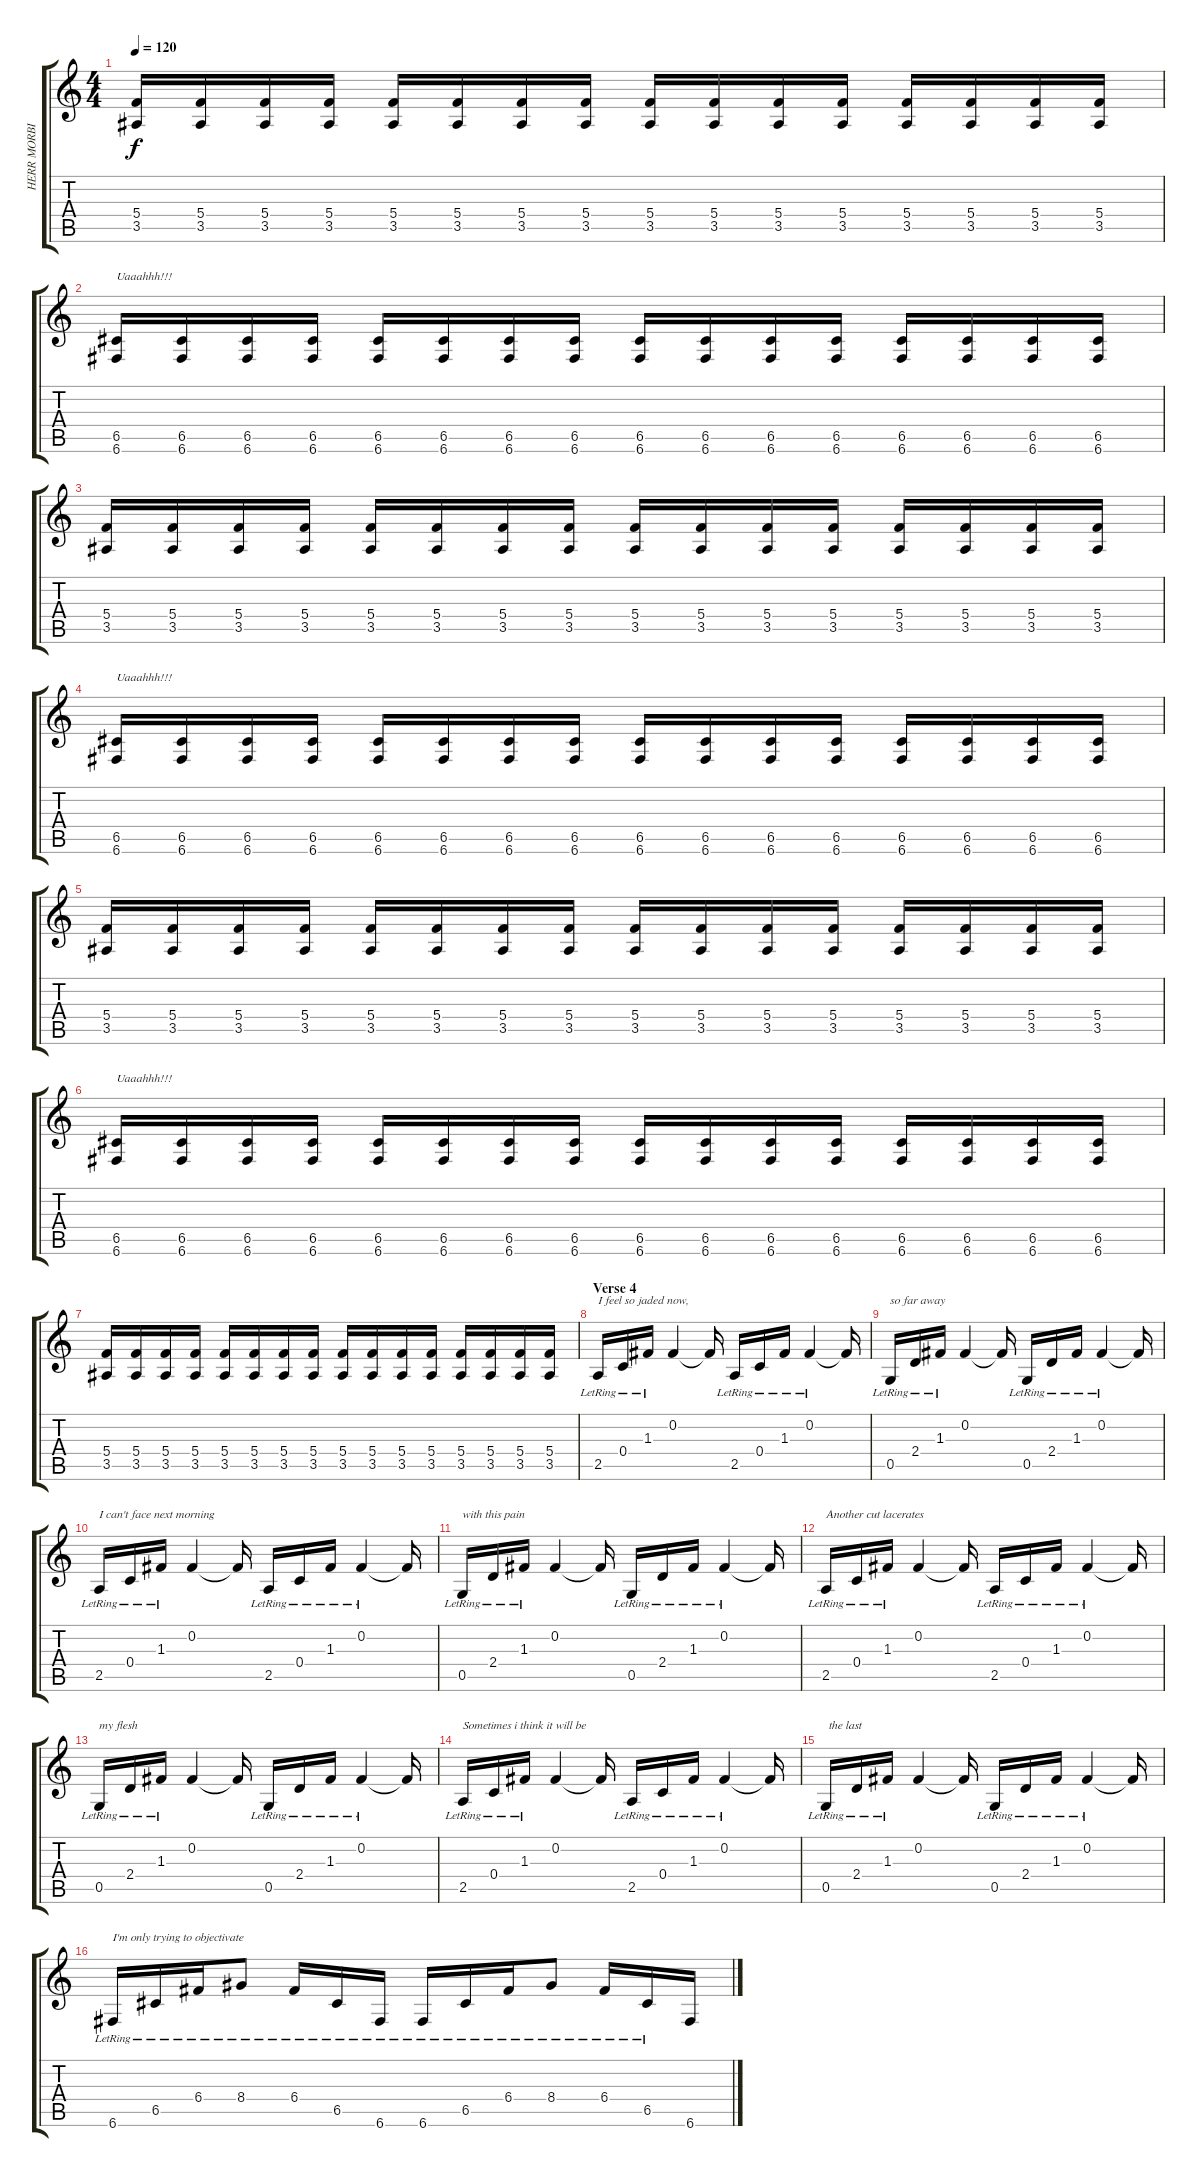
\track ("HERR MORBID" "HERR MORBI") {instrument distortionguitar}
\staff {score tabs}
\tuning (D4 Gb3 F3 C3 G2 C2) {hide}
\ts (4 4)
\tempo 120
\clef g2
\ks c
(5.4 3.5).16{dy f} (5.4 3.5).16 (5.4 3.5).16 (5.4 3.5).16 (5.4 3.5).16 (5.4 3.5).16 (5.4 3.5).16 (5.4 3.5).16 (5.4 3.5).16 (5.4 3.5).16 (5.4 3.5).16 (5.4 3.5).16 (5.4 3.5).16 (5.4 3.5).16 (5.4 3.5).16 (5.4 3.5).16 |
(6.5 6.6).16{txt "Uaaahhh!!!"} (6.5 6.6).16 (6.5 6.6).16 (6.5 6.6).16 (6.5 6.6).16 (6.5 6.6).16 (6.5 6.6).16 (6.5 6.6).16 (6.5 6.6).16 (6.5 6.6).16 (6.5 6.6).16 (6.5 6.6).16 (6.5 6.6).16 (6.5 6.6).16 (6.5 6.6).16 (6.5 6.6).16 |
(5.4 3.5).16 (5.4 3.5).16 (5.4 3.5).16 (5.4 3.5).16 (5.4 3.5).16 (5.4 3.5).16 (5.4 3.5).16 (5.4 3.5).16 (5.4 3.5).16 (5.4 3.5).16 (5.4 3.5).16 (5.4 3.5).16 (5.4 3.5).16 (5.4 3.5).16 (5.4 3.5).16 (5.4 3.5).16 |
(6.5 6.6).16{txt "Uaaahhh!!!"} (6.5 6.6).16 (6.5 6.6).16 (6.5 6.6).16 (6.5 6.6).16 (6.5 6.6).16 (6.5 6.6).16 (6.5 6.6).16 (6.5 6.6).16 (6.5 6.6).16 (6.5 6.6).16 (6.5 6.6).16 (6.5 6.6).16 (6.5 6.6).16 (6.5 6.6).16 (6.5 6.6).16 |
(5.4 3.5).16 (5.4 3.5).16 (5.4 3.5).16 (5.4 3.5).16 (5.4 3.5).16 (5.4 3.5).16 (5.4 3.5).16 (5.4 3.5).16 (5.4 3.5).16 (5.4 3.5).16 (5.4 3.5).16 (5.4 3.5).16 (5.4 3.5).16 (5.4 3.5).16 (5.4 3.5).16 (5.4 3.5).16 |
(6.5 6.6).16{txt "Uaaahhh!!!"} (6.5 6.6).16 (6.5 6.6).16 (6.5 6.6).16 (6.5 6.6).16 (6.5 6.6).16 (6.5 6.6).16 (6.5 6.6).16 (6.5 6.6).16 (6.5 6.6).16 (6.5 6.6).16 (6.5 6.6).16 (6.5 6.6).16 (6.5 6.6).16 (6.5 6.6).16 (6.5 6.6).16 |
(5.4 3.5).16 (5.4 3.5).16 (5.4 3.5).16 (5.4 3.5).16 (5.4 3.5).16 (5.4 3.5).16 (5.4 3.5).16 (5.4 3.5).16 (5.4 3.5).16 (5.4 3.5).16 (5.4 3.5).16 (5.4 3.5).16 (5.4 3.5).16 (5.4 3.5).16 (5.4 3.5).16 (5.4 3.5).16 |
\section ("" "Verse 4")
2.5{lr}.16{txt "I feel so jaded now, " balance 16 instrument distortionguitar} 0.4{lr}.16 1.3{lr}.16 0.2.4 0.2{t}.16 2.5{lr}.16 0.4{lr}.16 1.3{lr}.16 0.2{lr}.4 0.2{t}.16 |
0.5{lr}.16{txt "so far away"} 2.4{lr}.16 1.3{lr}.16 0.2.4 0.2{t}.16 0.5{lr}.16 2.4{lr}.16 1.3{lr}.16 0.2{lr}.4 0.2{t}.16 |
2.5{lr}.16{txt "I can't face next morning "} 0.4{lr}.16 1.3{lr}.16 0.2.4 0.2{t}.16 2.5{lr}.16 0.4{lr}.16 1.3{lr}.16 0.2{lr}.4 0.2{t}.16 |
0.5{lr}.16{txt "with this pain "} 2.4{lr}.16 1.3{lr}.16 0.2.4 0.2{t}.16 0.5{lr}.16 2.4{lr}.16 1.3{lr}.16 0.2{lr}.4 0.2{t}.16 |
2.5{lr}.16{txt "Another cut lacerates "} 0.4{lr}.16 1.3{lr}.16 0.2.4 0.2{t}.16 2.5{lr}.16 0.4{lr}.16 1.3{lr}.16 0.2{lr}.4 0.2{t}.16 |
0.5{lr}.16{txt "my flesh "} 2.4{lr}.16 1.3{lr}.16 0.2.4 0.2{t}.16 0.5{lr}.16 2.4{lr}.16 1.3{lr}.16 0.2{lr}.4 0.2{t}.16 |
2.5{lr}.16{txt "Sometimes i think it will be"} 0.4{lr}.16 1.3{lr}.16 0.2.4 0.2{t}.16 2.5{lr}.16 0.4{lr}.16 1.3{lr}.16 0.2{lr}.4 0.2{t}.16 |
0.5{lr}.16{txt " the last "} 2.4{lr}.16 1.3{lr}.16 0.2.4 0.2{t}.16 0.5{lr}.16 2.4{lr}.16 1.3{lr}.16 0.2{lr}.4 0.2{t}.16 |
6.6{lr}.16{txt "I'm only trying to objectivate"} 6.5{lr}.16 6.4{lr}.16 8.4{lr}.8 6.4{lr}.16 6.5{lr}.16 6.6{lr}.16 6.6{lr}.16 6.5{lr}.16 6.4{lr}.16 8.4{lr}.8 6.4{lr}.16 6.5{lr}.16 6.6.16
